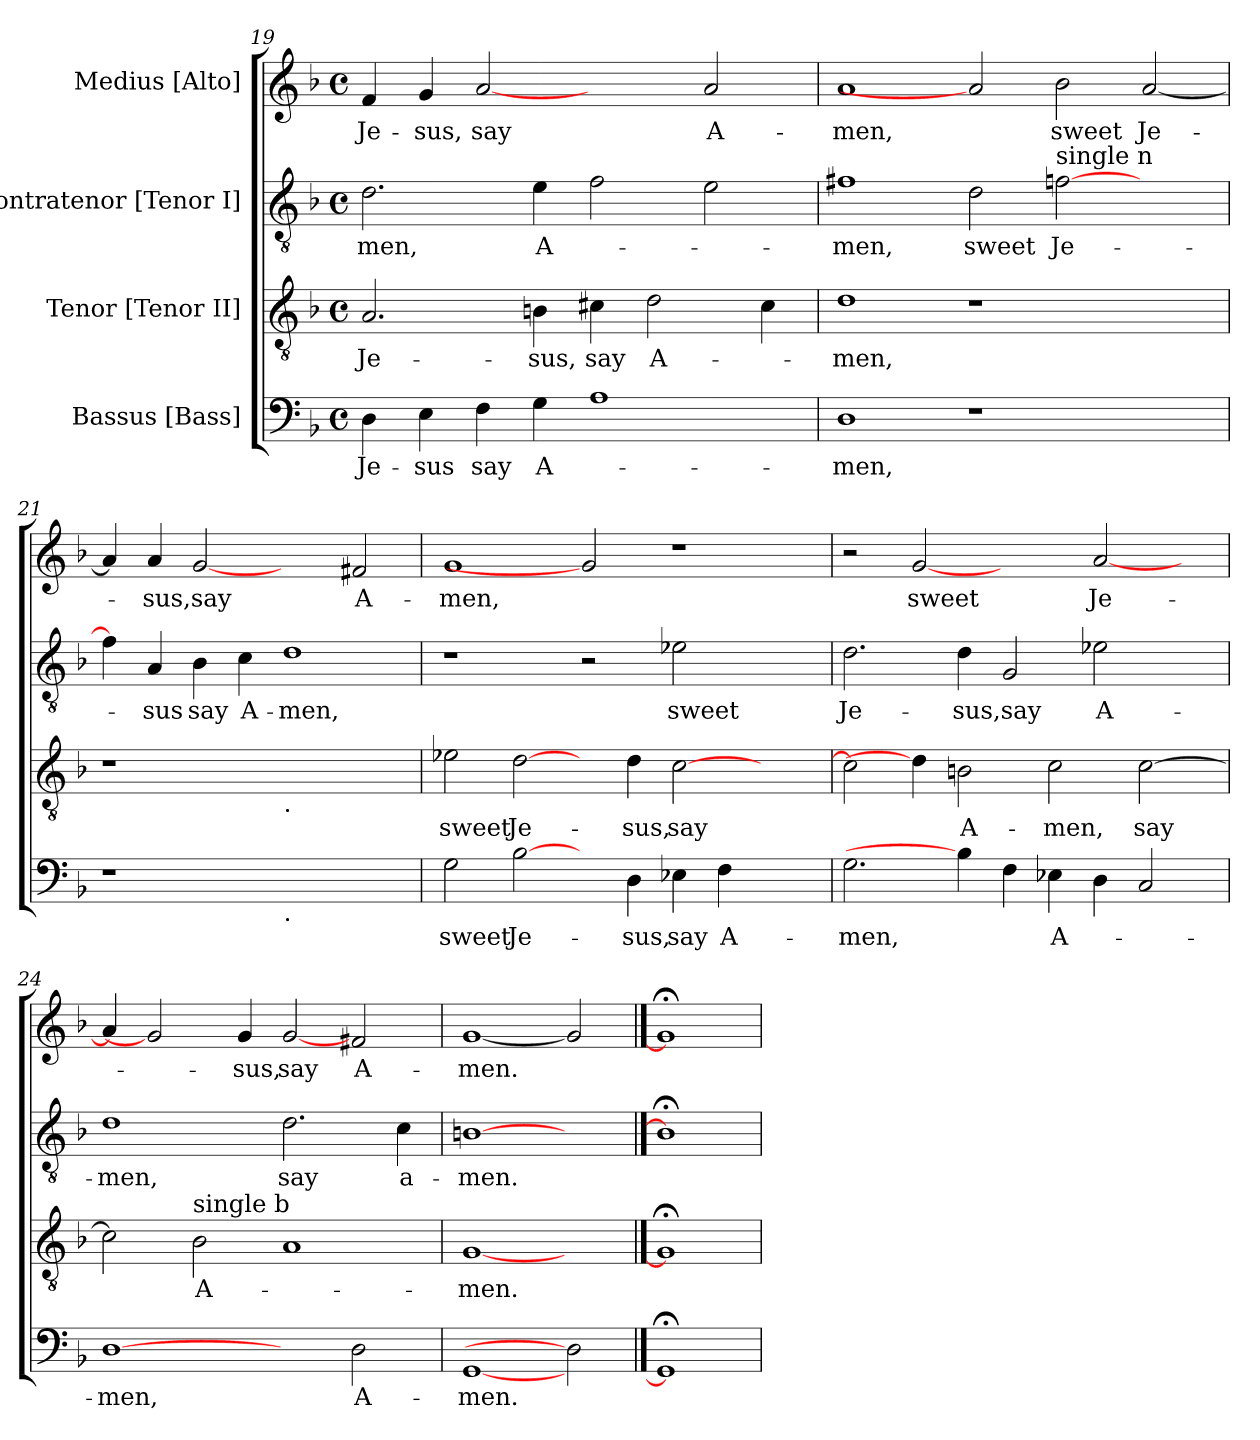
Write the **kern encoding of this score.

**kern	**text	**kern	**text	**kern	**text	**kern	**text
*part4	*part4	*part3	*part3	*part2	*part2	*part1	*part1
*staff4	*staff4	*staff3	*staff3	*staff2	*staff2	*staff1	*staff1
*I"Bassus [Bass]	*	*I"Tenor [Tenor II]	*	*I"Contratenor [Tenor I]	*	*I"Medius [Alto]	*
*clefF4	*	*clefGv2	*	*clefGv2	*	*clefG2	*
*k[b-]	*	*k[b-]	*	*k[b-]	*	*k[b-]	*
*F:	*	*F:	*	*F:	*	*F:	*
*M4/4	*	*M4/4	*	*M4/4	*	*M4/4	*
*met(c)	*	*met(c)	*	*met(c)	*	*met(c)	*
=19	=19	=19	=19	=19	=19	=19	=19
!	!LO:LY:b	!	!LO:LY:b	!	!LO:LY:b	!	!LO:LY:b
4D\	Je-	2.A/	Je-	2.d\	-men,	4f/	Je-
!	!LO:LY:b	!	!	!	!	!	!LO:LY:b
4E\	-sus	.	.	.	.	4g/	-sus,
!	!LO:LY:b	!	!	!	!	!	!LO:LY:b
4F\	say	.	.	.	.	[2a	say
!	!LO:LY:b	!	!LO:LY:b	!	!LO:LY:b	!	!
4G\	A-	4Bn\	-sus,	4e\	A-	.	.
!	!	!	!LO:LY:b	!	!	!	!
1A	.	4c#X\	say	2f\	.	2ryy	.
!	!	!	!LO:LY:b	!	!	!	!
.	.	2d\	A-	.	.	.	.
!	!	!	!	!	!	!	!LO:LY:b
.	.	.	.	2e\	.	2a/	A-
.	.	4c#\	.	.	.	.	.
=20	=20	=20	=20	=20	=20	=20	=20
!	!LO:LY:b	!	!LO:LY:b	!	!LO:LY:b	!	!LO:LY:b
1D	-men,	1d	-men,	1f#X	-men,	1a	-men,
!	!	!	!	!	!LO:LY:b	!	!
1r	.	1r	.	2d\	sweet	2a]	.
!	!	!	!	!LO:TX:a:t=single n	!	!	!
!	!	!	!	!	!LO:LY:b	!	!LO:LY:b
.	.	.	.	[<2f\	Je-	2b-\	sweet
!	!	!	!	!	!	!	!LO:LY:b
2ryy	.	2ryy	.	2ryy	.	[<2a/	Je-
!!LO:PB:g=z
=21	=21	=21	=21	=21	=21	=21	=21
1r	.	1r	.	4f\]	.	4a/]	.
!	!	!	!	!	!LO:LY:b	!	!LO:LY:b
.	.	.	.	4A/	-sus	4a/	-sus,say
!	!	!	!	!	!LO:LY:b	!	!
.	.	.	.	4B-\	say	[2g	.
!	!	!	!	!	!LO:LY:b	!	!
.	.	.	.	4c\	A-	.	.
!	!	!LO:TX:b:t=.	!	!	!	!	!
!LO:TX:b:t=.	!	!	!	!	!	!	!
!	!	!	!	!	!LO:LY:b	!	!
1ryy	.	1ryy	.	1d	-men,	2ryy	.
!	!	!	!	!	!	!	!LO:LY:b
.	.	.	.	.	.	2f#X/	A-
=22	=22	=22	=22	=22	=22	=22	=22
!	!LO:LY:b	!	!LO:LY:b	!	!	!	!LO:LY:b
2G\	sweet	2e-X\	sweet	1r	.	1g	-men,
!	!LO:LY:b	!	!LO:LY:b	!	!	!	!
[2B-\	Je-	[2d\	Je-	.	.	.	.
4ryy	.	4ryy	.	2r	.	2g]	.
!	!LO:LY:b	!	!LO:LY:b	!	!	!	!
4D\	-sus,	4d\	-sus,	.	.	.	.
!	!LO:LY:b	!	!LO:LY:b	!	!LO:LY:b	!	!
4E-X\	say	[>2c\	say	2e-X\	sweet	1r	.
!	!LO:LY:b	!	!	!	!	!	!
4F\	A-	.	.	.	.	.	.
2ryy	.	2ryy	.	2ryy	.	.	.
=23	=23	=23	=23	=23	=23	=23	=23
!	!LO:LY:b	!	!	!	!LO:LY:b	!	!
2.G\	-men,	2c\]	.	2.d\	Je-	2r	.
!	!	!	!	!	!	!	!LO:LY:b
.	.	4d\]	.	.	.	[2g	sweet
!	!	!	!LO:LY:b	!	!LO:LY:b	!	!
4B-\]	.	2Bn\	A-	4d\	-sus,say	.	.
4F\	.	.	.	2G/	.	2ryy	.
!	!LO:LY:b	!	!LO:LY:b	!	!	!	!
4E-X\	A-	2c\	-men,	.	.	.	.
!	!	!	!	!	!LO:LY:b	!	!LO:LY:b
4D\	.	.	.	2e-X\	A-	[<2a/	Je-
!	!	!	!LO:LY:b	!	!	!	!
2C/	.	[>2c\	say	.	.	.	.
.	.	.	.	4ryy	.	4ryy	.
=24	=24	=24	=24	=24	=24	=24	=24
!	!LO:LY:b	!	!	!	!LO:LY:b	!	!
[1D	-men,	2c\]	.	1d	-men,	4a/]	.
.	.	.	.	.	.	2g]	.
!	!	!LO:TX:a:t=single b	!	!	!	!	!
!	!	!	!LO:LY:b	!	!	!	!
.	.	2B-\	A-	.	.	.	.
!	!	!	!	!	!	!	!LO:LY:b
.	.	.	.	.	.	4g/	-sus,
!	!	!	!	!	!LO:LY:b	!	!LO:LY:b
2ryy	.	1A	.	2.d\	say	[2g	say
!	!LO:LY:b	!	!	!	!	!	!LO:LY:b
2D\	A-	.	.	.	.	2f#X/	A-
!	!	!	!	!	!LO:LY:b	!	!
.	.	.	.	4c\	a-	.	.
=25	=25	=25	=25	=25	=25	=25	=25
!	!LO:LY:b	!	!LO:LY:b	!	!LO:LY:b	!	!LO:LY:b
[1GG	-men.	[1G	-men.	[1Bn	-men.	[1g	-men.
2D]	.	2ryy	.	2ryy	.	2g]	.
==26	==26	==26	==26	==26	==26	==26	==26
1GG;]	.	1G;]	.	1B;]	.	1g;]	.
=	=	=	=	=	=	=	=
*-	*-	*-	*-	*-	*-	*-	*-
